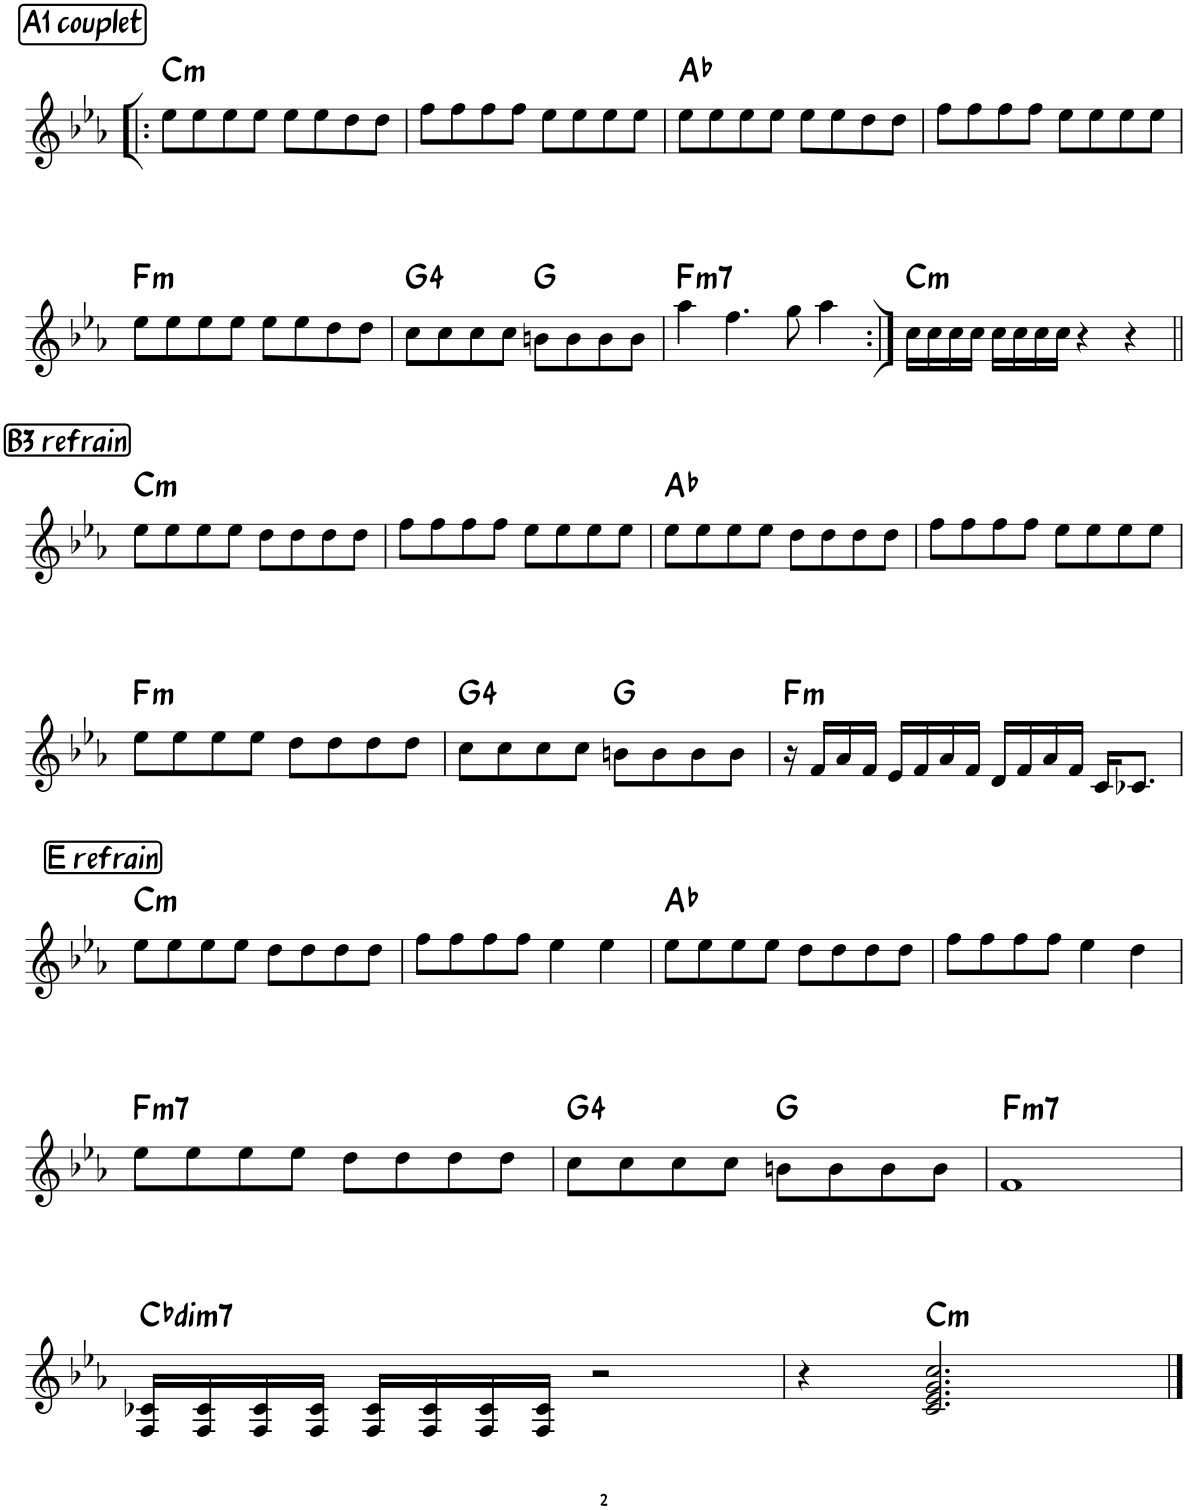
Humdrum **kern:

**kern	**harte
*part1	*part1
*staff1	*
*I"Piano	*
*I'Pno.	*
!!LO:PB:g=z
*clefG2	*
*k[b-e-a-]	*
*M4/4	*
!!LO:REH:place=s1:a:cj:fs=14:t=A1 couplet
=31!|:	=31!|:
!	!LO:H:kt=m
8ee-\L	C:min
8ee-\	.
8ee-\	.
8ee-\J	.
8ee-\L	.
8ee-\	.
8dd\	.
8dd\J	.
=32	=32
8ff\L	.
8ff\	.
8ff\	.
8ff\J	.
8ee-\L	.
8ee-\	.
8ee-\	.
8ee-\J	.
=33	=33
8ee-\L	Ab:maj
8ee-\	.
8ee-\	.
8ee-\J	.
8ee-\L	.
8ee-\	.
8dd\	.
8dd\J	.
=34	=34
8ff\L	.
8ff\	.
8ff\	.
8ff\J	.
8ee-\L	.
8ee-\	.
8ee-\	.
8ee-\J	.
!!LO:LB:g=z
=35	=35
!	!LO:H:kt=m
8ee-\L	F:min
8ee-\	.
8ee-\	.
8ee-\J	.
8ee-\L	.
8ee-\	.
8dd\	.
8dd\J	.
=36	=36
8cc\L	G:maj(4)
8cc\	.
8cc\	.
8cc\J	.
8bn\L	G:maj
8b\	.
8b\	.
8b\J	.
=37	=37
!	!LO:H:kt=m7
4aa-\	F:min7
4.ff\	.
8gg\	.
4aa-\	.
=38:|!	=38:|!
!	!LO:H:kt=m
16cc\LL	C:min
16cc\	.
16cc\	.
16cc\JJ	.
16cc\LL	.
16cc\	.
16cc\	.
16cc\JJ	.
4r	.
4r	.
!!LO:LB:g=z
!!LO:REH:place=s1:a:cj:fs=14:t=B3 refrain
=39||	=39||
!	!LO:H:kt=m
8ee-\L	C:min
8ee-\	.
8ee-\	.
8ee-\J	.
8dd\L	.
8dd\	.
8dd\	.
8dd\J	.
=40	=40
8ff\L	.
8ff\	.
8ff\	.
8ff\J	.
8ee-\L	.
8ee-\	.
8ee-\	.
8ee-\J	.
=41	=41
8ee-\L	Ab:maj
8ee-\	.
8ee-\	.
8ee-\J	.
8dd\L	.
8dd\	.
8dd\	.
8dd\J	.
=42	=42
8ff\L	.
8ff\	.
8ff\	.
8ff\J	.
8ee-\L	.
8ee-\	.
8ee-\	.
8ee-\J	.
!!LO:LB:g=z
=43	=43
!	!LO:H:kt=m
8ee-\L	F:min
8ee-\	.
8ee-\	.
8ee-\J	.
8dd\L	.
8dd\	.
8dd\	.
8dd\J	.
=44	=44
8cc\L	G:maj(4)
8cc\	.
8cc\	.
8cc\J	.
8bn\L	G:maj
8b\	.
8b\	.
8b\J	.
=45	=45
!	!LO:H:kt=m
16r	F:min
16f/LL	.
16a-/	.
16f/JJ	.
16e-/LL	.
16f/	.
16a-/	.
16f/JJ	.
16d/LL	.
16f/	.
16a-/	.
16f/JJ	.
16c/KL	.
8.c-X/J	.
!!LO:LB:g=z
!!LO:REH:place=s1:a:cj:fs=14:t=E refrain
=46	=46
!	!LO:H:kt=m
8ee-\L	C:min
8ee-\	.
8ee-\	.
8ee-\J	.
8dd\L	.
8dd\	.
8dd\	.
8dd\J	.
=47	=47
8ff\L	.
8ff\	.
8ff\	.
8ff\J	.
4ee-\	.
4ee-\	.
=48	=48
8ee-\L	Ab:maj
8ee-\	.
8ee-\	.
8ee-\J	.
8dd\L	.
8dd\	.
8dd\	.
8dd\J	.
=49	=49
8ff\L	.
8ff\	.
8ff\	.
8ff\J	.
4ee-\	.
4dd\	.
!!LO:LB:g=z
=50	=50
!	!LO:H:kt=m7
8ee-\L	F:min7
8ee-\	.
8ee-\	.
8ee-\J	.
8dd\L	.
8dd\	.
8dd\	.
8dd\J	.
=51	=51
8cc\L	G:maj(4)
8cc\	.
8cc\	.
8cc\J	.
8bn\L	G:maj
8b\	.
8b\	.
8b\J	.
=52	=52
!	!LO:H:kt=m7
1f	F:min7
!!LO:LB:g=z
=53	=53
!	!LO:H:kt=dim7
16F/ 16c-X/LL	Cb:dim7
16F/ 16c-/	.
16F/ 16c-/	.
16F/ 16c-/JJ	.
16F/ 16c-/LL	.
16F/ 16c-/	.
16F/ 16c-/	.
16F/ 16c-/JJ	.
2r	.
=54	=54
4r	.
!	!LO:H:kt=m
2.c/ 2.e-/ 2.g/ 2.cc/	C:min
==	==
*-	*-
